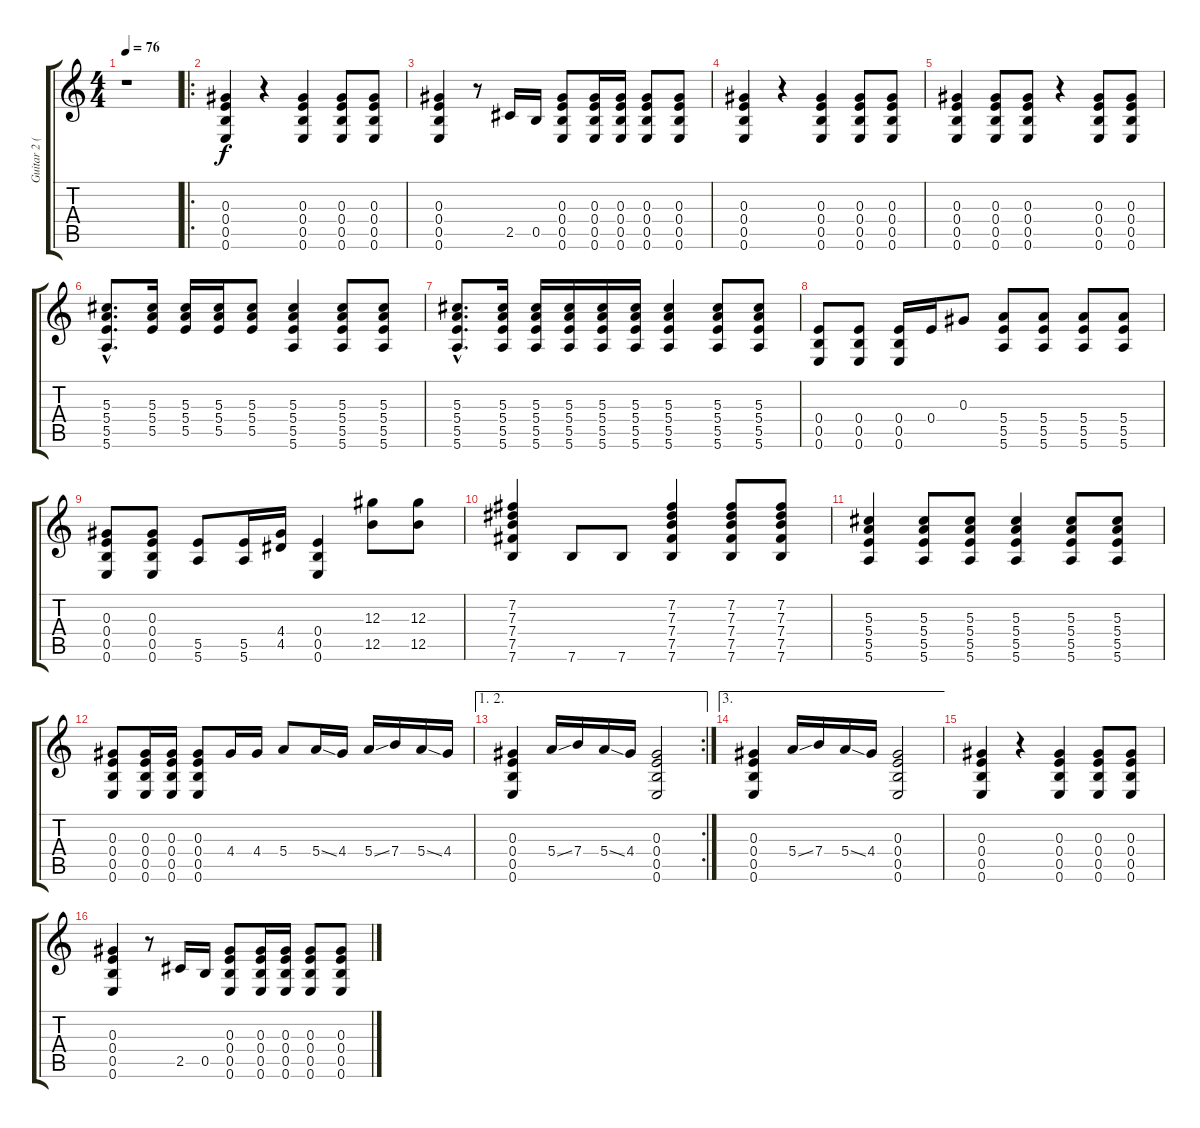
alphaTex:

\track ("Guitar 2 (Slide)" "Guitar 2 (") {instrument acousticguitarsteel}
\staff {score tabs}
\tuning (E4 B3 Ab3 E3 B2 E2) {hide}
\ts (4 4)
\tempo 76
\clef g2
\ks c
r.1{dy f instrument acousticguitarsteel} |
\ro
(0.3 0.4 0.5 0.6).4 r.4 (0.3 0.4 0.5 0.6).4 (0.3 0.4 0.5 0.6).8 (0.3 0.4 0.5 0.6).8 |
(0.3 0.4 0.5 0.6).4 r.8 2.5.16 0.5.16 (0.3 0.4 0.5 0.6).8 (0.3 0.4 0.5 0.6).16 (0.3 0.4 0.5 0.6).16 (0.3 0.4 0.5 0.6).8 (0.3 0.4 0.5 0.6).8 |
(0.3 0.4 0.5 0.6).4 r.4 (0.3 0.4 0.5 0.6).4 (0.3 0.4 0.5 0.6).8 (0.3 0.4 0.5 0.6).8 |
(0.3 0.4 0.5 0.6).4 (0.3 0.4 0.5 0.6).8 (0.3 0.4 0.5 0.6).8 r.4 (0.3 0.4 0.5 0.6).8 (0.3 0.4 0.5 0.6).8 |
(5.3{hac} 5.4{hac} 5.5{hac} 5.6{hac}).8{d} (5.3 5.4 5.5).16 (5.3 5.4 5.5).16 (5.3 5.4 5.5).16 (5.3 5.4 5.5).8 (5.3 5.4 5.5 5.6).4 (5.3 5.4 5.5 5.6).8 (5.3 5.4 5.5 5.6).8 |
(5.3{hac} 5.4{hac} 5.5{hac} 5.6{hac}).8{d} (5.3 5.4 5.5 5.6).16 (5.3 5.4 5.5 5.6).16 (5.3 5.4 5.5 5.6).16 (5.3 5.4 5.5 5.6).16 (5.3 5.4 5.5 5.6).16 (5.3 5.4 5.5 5.6).4 (5.3 5.4 5.5 5.6).8 (5.3 5.4 5.5 5.6).8 |
(0.4 0.5 0.6).8 (0.4 0.5 0.6).8 (0.4 0.5 0.6).16 0.4.16 0.3.8 (5.4 5.5 5.6).8 (5.4 5.5 5.6).8 (5.4 5.5 5.6).8 (5.4 5.5 5.6).8 |
(0.3 0.4 0.5 0.6).8 (0.3 0.4 0.5 0.6).8 (5.5 5.6).8 (5.5 5.6).16 (4.4 4.5).16 (0.4 0.5 0.6).4 (12.3 12.5).8 (12.3 12.5).8 |
(7.2 7.3 7.4 7.5 7.6).4 7.6.8 7.6.8 (7.2 7.3 7.4 7.5 7.6).4 (7.2 7.3 7.4 7.5 7.6).8 (7.2 7.3 7.4 7.5 7.6).8 |
(5.3 5.4 5.5 5.6).4 (5.3 5.4 5.5 5.6).8 (5.3 5.4 5.5 5.6).8 (5.3 5.4 5.5 5.6).4 (5.3 5.4 5.5 5.6).8 (5.3 5.4 5.5 5.6).8 |
(0.3 0.4 0.5 0.6).8 (0.3 0.4 0.5 0.6).16 (0.3 0.4 0.5 0.6).16 (0.3 0.4 0.5 0.6).8 4.4.16 4.4.16 5.4.8 5.4{ss}.16 4.4.16 5.4{ss}.16 7.4.16 5.4{ss}.16 4.4.16 |
\ae (1 2)
\rc 2
(0.3 0.4 0.5 0.6).4 5.4{ss}.16 7.4.16 5.4{ss}.16 4.4.16 (0.3 0.4 0.5 0.6).2 |
\ae 3
(0.3 0.4 0.5 0.6).4 5.4{ss}.16 7.4.16 5.4{ss}.16 4.4.16 (0.3 0.4 0.5 0.6).2 |
(0.3 0.4 0.5 0.6).4 r.4 (0.3 0.4 0.5 0.6).4 (0.3 0.4 0.5 0.6).8 (0.3 0.4 0.5 0.6).8 |
(0.3 0.4 0.5 0.6).4 r.8 2.5.16 0.5.16 (0.3 0.4 0.5 0.6).8 (0.3 0.4 0.5 0.6).16 (0.3 0.4 0.5 0.6).16 (0.3 0.4 0.5 0.6).8 (0.3 0.4 0.5 0.6).8
